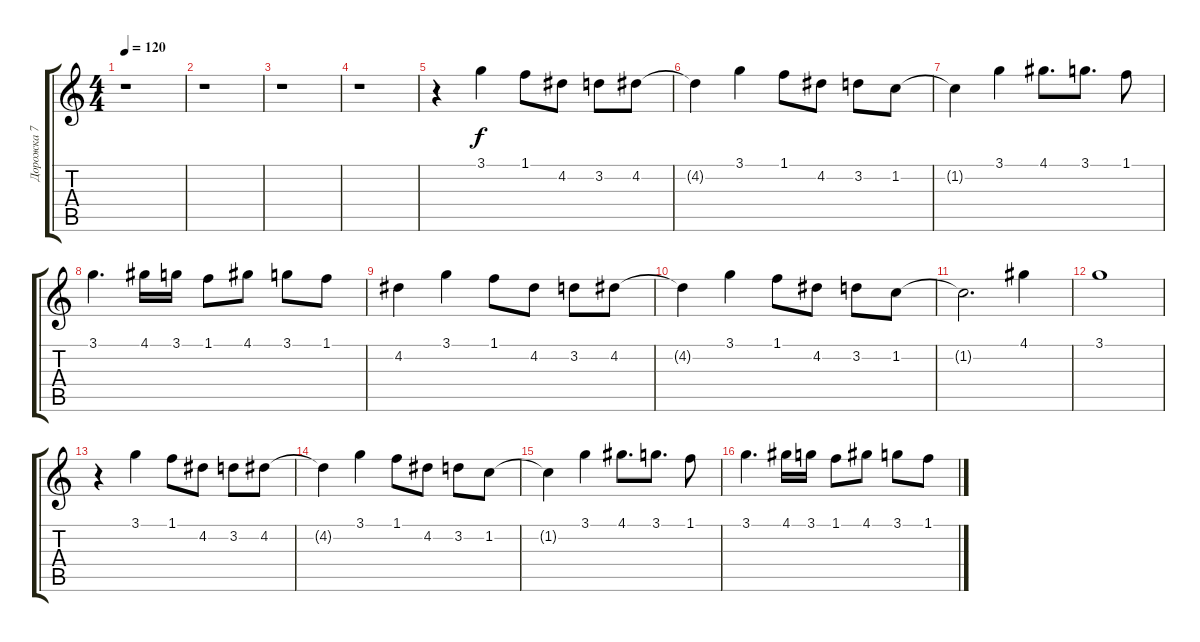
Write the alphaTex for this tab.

\track ("Дорожка 7" "Дорожка 7") {instrument overdrivenguitar}
\staff {score tabs}
\tuning (E4 B3 G3 D3 A2 E2) {hide}
\ts (4 4)
\tempo 120
\clef g2
\ks c
r.1{dy f} |
r.1 |
r.1 |
r.1 |
r.4 3.1.4 1.1.8 4.2.8 3.2.8 4.2.8 |
4.2{t}.4 3.1.4 1.1.8 4.2.8 3.2.8 1.2.8 |
1.2{t}.4 3.1.4 4.1.8{d} 3.1.8{d} 1.1.8 |
3.1.4{d} 4.1.16 3.1.16 1.1.8 4.1.8 3.1.8 1.1.8 |
4.2.4 3.1.4 1.1.8 4.2.8 3.2.8 4.2.8 |
4.2{t}.4 3.1.4 1.1.8 4.2.8 3.2.8 1.2.8 |
1.2{t}.2{d} 4.1.4 |
3.1.1 |
r.4 3.1.4 1.1.8 4.2.8 3.2.8 4.2.8 |
4.2{t}.4 3.1.4 1.1.8 4.2.8 3.2.8 1.2.8 |
1.2{t}.4 3.1.4 4.1.8{d} 3.1.8{d} 1.1.8 |
3.1.4{d} 4.1.16 3.1.16 1.1.8 4.1.8 3.1.8 1.1.8
